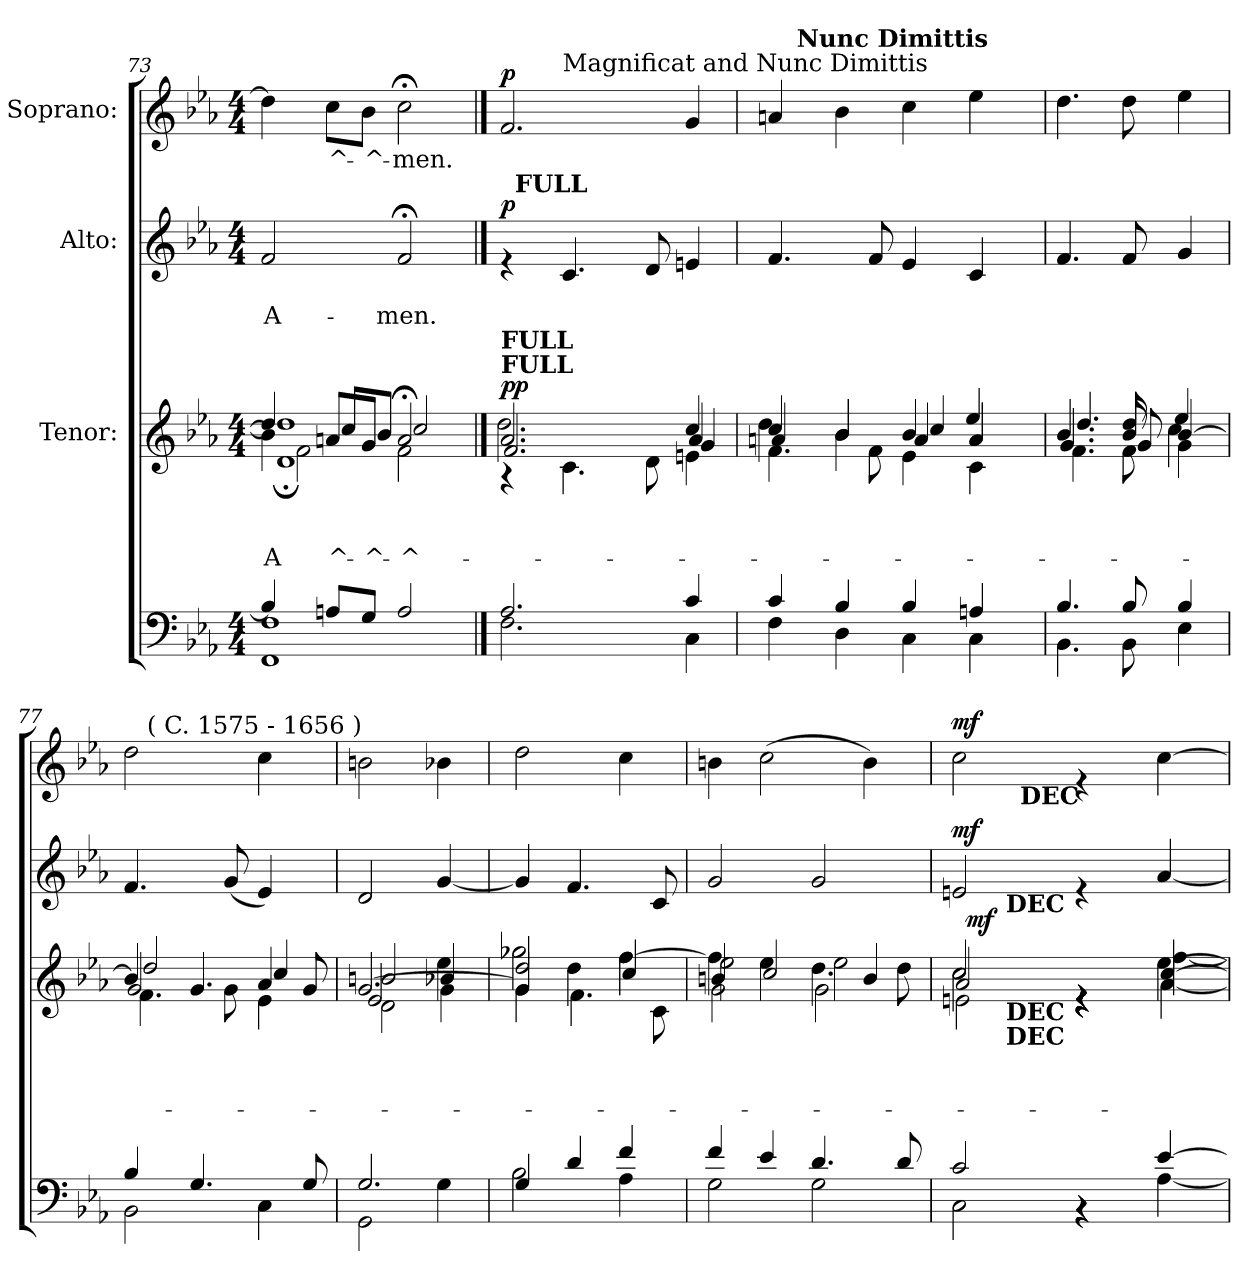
**kern	**kern	**text	**text	**text	**dynam	**kern	**text	**text	**dynam	**kern	**text	**dynam
*part4	*part3	*part3	*part3	*part3	*part3	*part2	*part2	*part2	*part2	*part1	*part1	*part1
*staff4	*staff3	*staff3	*staff3	*staff3	*staff3	*staff2	*staff2	*staff2	*staff2	*staff1	*staff1	*staff1
*	*I"Tenor:	*	*	*	*	*I"Alto:	*	*	*	*I"Soprano:	*	*
*clefF4	*clefG2	*	*	*	*	*clefG2	*	*	*	*clefG2	*	*
*k[b-e-a-]	*k[b-e-a-]	*	*	*	*	*k[b-e-a-]	*	*	*	*k[b-e-a-]	*	*
*E-:	*E-:	*	*	*	*	*E-:	*	*	*	*E-:	*	*
*M4/4	*M4/4	*	*	*	*	*M4/4	*	*	*	*M4/4	*	*
=73	=73	=73	=73	=73	=73	=73	=73	=73	=73	=73	=73	=73
*^	*^	*	*	*	*	*	*	*	*	*	*	*
!	!	!	!	!	!	!LO:LY:b	!	!	!	!LO:LY:b	!	!	!	!
*	*	*^	*^	*	*	*	*	*	*	*	*	*	*	*
4B-/]	1FF 1F	4b-\]	1d;< 1dd;<	4dd/]	2f\	.	.	-A	.	2f/	.	A-	.	4dd\]	.	.
!	!	!	!	!	!	!	!	!LO:LY:b	!	!	!	!	!	!	!LO:LY:b	!
8An/L	.	8an/L	.	8cc/L	.	.	.	^-	.	.	.	.	.	8cc\L	-^-	.
!	!	!	!	!	!	!	!	!LO:LY:b	!	!	!	!	!	!	!LO:LY:b	!
8G/J	.	8g/J	.	8b-/J	.	.	.	-^-	.	.	.	.	.	8b-\J	-^-	.
!	!	!	!	!	!	!	!	!LO:LY:b	!	!	!	!LO:LY:b	!	!	!LO:LY:b	!
2A/	.	2a;</	.	2cc/	2f\	.	.	-^-	.	2f;/	.	-men.	.	2cc;<\	-men.	.
!!LO:LB:g=z
==74	==74	==74	==74	==74	==74	==74	==74	==74	==74	==74	==74	==74	==74	==74	==74	==74
!	!	!	!	!	!	!	!	!	!	!	!	!	!	!LO:TX:a:B:t=Edited By&colon;  John Henry Fowler	!	!
!	!	!	!	!	!	!	!	!	!	!	!	!	!	!LO:TX:a:t=Revision&colon;  12 / 26 / 00	!	!
!	!	!	!	!	!	!	!	!	!	!	!	!	!	!LO:TX:a:B:t=FULL	!	!
!	!	!LO:TX:a:B:t=FULL	!	!	!	!	!	!	!	!	!	!	!	!	!	!
!	!	!LO:TX:a:B:t=FULL	!	!	!	!	!	!	!	!	!	!	!	!	!	!
!	!	!	!	!	!	!	!	!	!LO:DY:a	!	!	!	!	!	!	!
!	!	!	!	!	!	!	!	!	!LO:DY:n=1:a	!	!	!	!LO:DY:a	!	!	!LO:DY:a
*	*	*	*	*	*	*	*	*	*	*^	*	*	*	*^	*	*
2.A-/	2.F\	2.a-/	2.dd\	2.f/	4rA	.	.	.	p p	4re	32ryy	.	.	p	2.f/	4ryy	.	p
!	!	!	!	!	!	!	!	!	!	!	!LO:TX:a:B:t=FULL	!	!	!	!	!	!	!
.	.	.	.	.	.	.	.	.	.	.	2ryy	.	.	.	.	.	.	.
!	!	!	!	!	!	!	!	!	!	!	!	!	!	!	!	!LO:TX:a:t=Magnificat and Nunc Dimittis	!	!
.	.	.	.	.	4.c\	.	.	.	.	4.c/	.	.	.	.	.	2.ryy	.	.
.	.	.	.	.	.	.	.	.	.	.	4...ryy	.	.	.	.	.	.	.
.	.	.	.	.	8d\	.	.	.	.	8d/	.	.	.	.	.	.	.	.
4c/	4C\	4cc/	4a-/	4g/	4en\	.	.	.	.	4en/	.	.	.	.	4g/	.	.	.
*	*	*	*	*	*	*	*	*	*	*v	*v	*	*	*	*	*	*	*
=75	=75	=75	=75	=75	=75	=75	=75	=75	=75	=75	=75	=75	=75	=75	=75	=75	=75
4c/	4F\	4cc/	4dd\	4an/	4.f\	.	.	.	.	4.f/	.	.	.	4an/	16.ryy	.	.
!	!	!	!	!	!	!	!	!	!	!	!	!	!	!	!LO:TX:a:B:t=Nunc Dimittis	!	!
.	.	.	.	.	.	.	.	.	.	.	.	.	.	.	2ryy	.	.
4B-/	4D\	4b-/	4b-\	4b-/	.	.	.	.	.	.	.	.	.	4b-\	.	.	.
.	.	.	.	.	8f\	.	.	.	.	8f/	.	.	.	.	.	.	.
4B-/	4C\	4b-/	4a/	4cc/	4e-\	.	.	.	.	4e-/	.	.	.	4cc\	.	.	.
.	.	.	.	.	.	.	.	.	.	.	.	.	.	.	4ryy	.	.
4An/	4C\	4a/	4a/	4ee-/	4c\	.	.	.	.	4c/	.	.	.	4ee-\	.	.	.
.	.	.	.	.	.	.	.	.	.	.	.	.	.	.	8ryy	.	.
.	.	.	.	.	.	.	.	.	.	.	.	.	.	.	32ryy	.	.
*	*	*	*	*	*	*	*	*	*	*	*	*	*	*v	*v	*	*
=76	=76	=76	=76	=76	=76	=76	=76	=76	=76	=76	=76	=76	=76	=76	=76	=76
4.B-/	4.BB-\	4.b-/	4.g/	4.dd/	4.f\	.	.	.	.	4.f/	.	.	.	4.dd\	.	.
8B-/	8BB-\	8b-/	8g/	8dd/	8f\	.	.	.	.	8f/	.	.	.	8dd\	.	.
4B-/	4E-\	[<4b-/	4cc\	4ee-/	4g\	.	.	.	.	4g/	.	.	.	4ee-\	.	.
=77	=77	=77	=77	=77	=77	=77	=77	=77	=77	=77	=77	=77	=77	=77	=77	=77
!	!	!	!	!	!	!	!	!	!	!	!	!	!	!LO:TX:a:B:t=Thomas Tomkins	!	!
*	*	*	*	*	*	*	*	*	*	*	*	*	*	*^	*	*
4B-/	2BB-\	4b-/]	2g/	2dd/	4.f\	.	.	.	.	4.f/	.	.	.	2dd\	16ryy	.	.
!	!	!	!	!	!	!	!	!	!	!	!	!	!	!	!LO:TX:a:t=( C. 1575  -  1656 )	!	!
.	.	.	.	.	.	.	.	.	.	.	.	.	.	.	2ryy	.	.
4.G/	.	4.g/	.	.	.	.	.	.	.	.	.	.	.	.	.	.	.
.	.	.	.	.	8g\	.	.	.	.	(<8g/	.	.	.	.	.	.	.
.	4C\	.	4a-/	4cc/	4e-\	.	.	.	.	4e-/)	.	.	.	4cc\	.	.	.
.	.	.	.	.	.	.	.	.	.	.	.	.	.	.	8.ryy	.	.
8G/	.	8g/	.	.	.	.	.	.	.	.	.	.	.	.	.	.	.
*	*	*	*	*	*	*	*	*	*	*	*	*	*	*v	*v	*	*
!!LO:PB:g=z
=78	=78	=78	=78	=78	=78	=78	=78	=78	=78	=78	=78	=78	=78	=78	=78	=78
2.G/	2GG\	[<2.g/	2e-/	2bn/	2d\	.	.	.	.	2d/	.	.	.	2bn\	.	.
.	4G\	.	4ee-\	4b-X/	4g\	.	.	.	.	[<4g/	.	.	.	4b-X\	.	.
=79	=79	=79	=79	=79	=79	=79	=79	=79	=79	=79	=79	=79	=79	=79	=79	=79
4G/	2B-\	4g/]	2gg-X\	2dd/	4g\	.	.	.	.	4g/]	.	.	.	2dd\	.	.
4d/	.	4dd\	.	.	4.f\	.	.	.	.	4.f/	.	.	.	.	.	.
4f/	4A-\	[>4ff\	4ff\	4cc/	.	.	.	.	.	.	.	.	.	4cc\	.	.
.	.	.	.	.	8c\	.	.	.	.	8c/	.	.	.	.	.	.
=80	=80	=80	=80	=80	=80	=80	=80	=80	=80	=80	=80	=80	=80	=80	=80	=80
4f/	2G\	4ff\]	2ee-\	4bn/	2g\	.	.	.	.	2g/	.	.	.	4bn\	.	.
4e-/	.	4ee-\	.	2cc/	.	.	.	.	.	.	.	.	.	(>2cc\	.	.
4.d/	2G\	4.dd\	2ee-\	.	2g\	.	.	.	.	2g/	.	.	.	.	.	.
.	.	.	.	4b/	.	.	.	.	.	.	.	.	.	4b\)	.	.
8d/	.	8dd\	.	.	.	.	.	.	.	.	.	.	.	.	.	.
=81	=81	=81	=81	=81	=81	=81	=81	=81	=81	=81	=81	=81	=81	=81	=81	=81
!	!	!	!	!	!	!	!	!	!LO:DY:a	!	!	!	!	!	!	!
!	!	!	!	!	!	!	!	!	!LO:DY:n=1:a	!	!	!	!LO:DY:a	!	!	!LO:DY:a
*	*	*	*	*^	*^	*	*	*	*	*^	*	*	*	*^	*	*
*	*	*	*	*	*	*	*	*	*	*	*	*	*	*	*	*	*	*	*	*
2c/	2C\	2cc\	2a-/	2cc/	2en\	32ryy	8.ryy	.	.	.	mf mf	2en/	8.ryy	.	.	mf	2cc\	8..ryy	.	mf
!	!	!	!	!	!	!	!	!	!	!	!LO:DY:n=2:b	!	!	!	!	!	!	!	!	!
.	.	.	.	.	.	2ryy	.	.	.	.	mf	.	.	.	.	.	.	.	.	.
!	!	!	!	!	!	!	!	!	!	!	!	!	!LO:TX:b:B:t=DEC	!	!	!	!	!	!	!
!	!	!	!	!	!	!	!LO:TX:b:B:t=DEC	!	!	!	!	!	!	!	!	!	!	!	!	!
!	!	!	!	!	!	!	!LO:TX:b:B:t=DEC	!	!	!	!	!	!	!	!	!	!	!	!	!
.	.	.	.	.	.	.	2ryy	.	.	.	.	.	2ryy	.	.	.	.	.	.	.
!	!	!	!	!	!	!	!	!	!	!	!	!	!	!	!	!	!	!LO:TX:b:B:t=DEC	!	!
.	.	.	.	.	.	.	.	.	.	.	.	.	.	.	.	.	.	2ryy	.	.
4rAA	4rAA	4rd	4rd	4re	4re	.	.	.	.	.	.	4rd	.	.	.	.	4rd	.	.	.
.	.	.	.	.	.	4...ryy	.	.	.	.	.	.	.	.	.	.	.	.	.	.
.	.	.	.	.	.	.	4ryy	.	.	.	.	.	4ryy	.	.	.	.	.	.	.
.	.	.	.	.	.	.	.	.	.	.	.	.	.	.	.	.	.	4ryy	.	.
[<4e-/	[>4A-\	[>4ee-\	[>4ff\	[<4cc/	[>4a-\	.	.	.	.	.	.	[<4a-/	.	.	.	.	[>4cc\	.	.	.
.	.	.	.	.	.	.	16ryy	.	.	.	.	.	16ryy	.	.	.	.	.	.	.
.	.	.	.	.	.	.	.	.	.	.	.	.	.	.	.	.	.	32ryy	.	.
*v	*v	*	*	*	*	*	*	*	*	*	*	*v	*v	*	*	*	*v	*v	*	*
*	*v	*v	*v	*v	*v	*v	*	*	*	*	*	*	*	*	*	*	*
=	=	=	=	=	=	=	=	=	=	=	=	=
*-	*-	*-	*-	*-	*-	*-	*-	*-	*-	*-	*-	*-
